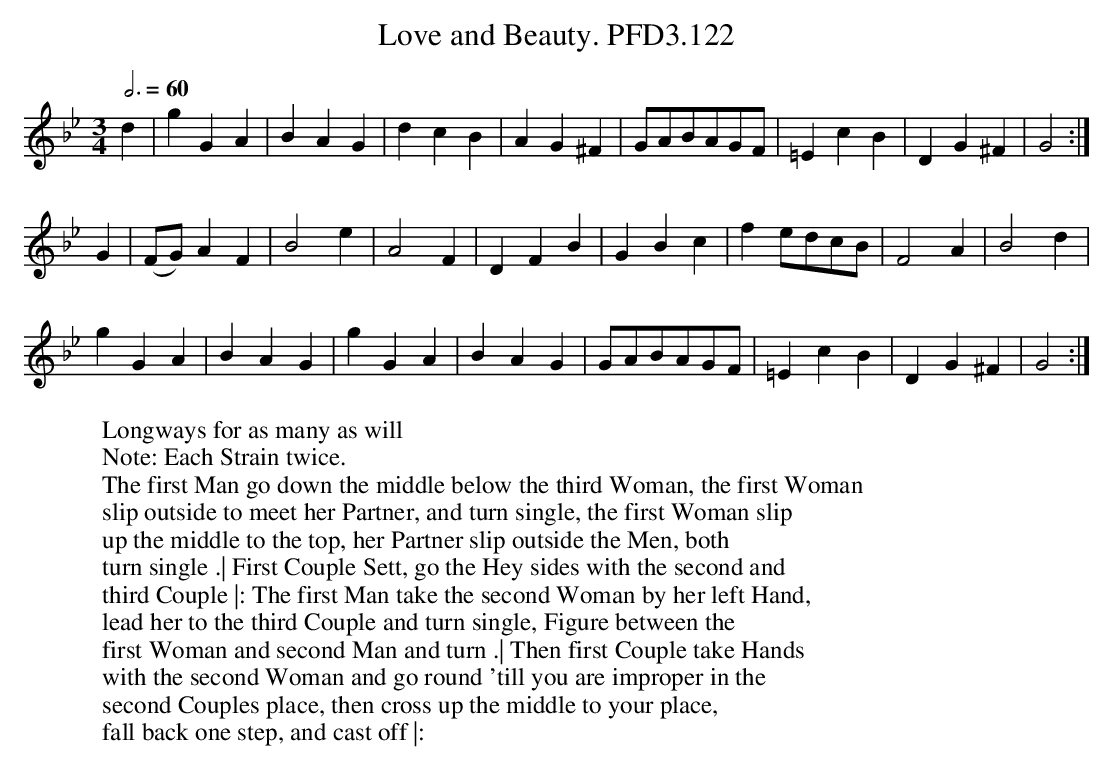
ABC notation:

X:1
T:Love and Beauty. PFD3.122
M:3/4
L:1/4
W:Longways for as many as will
W:Note: Each Strain twice.
W:The first Man go down the middle below the third Woman, the first Woman
W:slip outside to meet her Partner, and turn single, the first Woman slip
W:up the middle to the top, her Partner slip outside the Men, both
W:turn single .| First Couple Sett, go the Hey sides with the second and
W:third Couple |: The first Man take the second Woman by her left Hand,
W:lead her to the third Couple and turn single, Figure between the
W:first Woman and second Man and turn .| Then first Couple take Hands
W:with the second Woman and go round 'till you are improper in the
W:second Couples place, then cross up the middle to your place,
W:fall back one step, and cast off |:
Q:3/4=60
K:Gm
d | gGA | BAG | dcB | AG^F |G/A/B/A/G/F/ | =EcB | DG^F | G2 :|
G | (F/G/) AF | B2e | A2F | DFB |GBc | f e/d/c/B/ | F2A | B2d |
gGA | BAG | gGA | BAG |G/A/B/A/G/F/ | =EcB | DG^F | G2 :|
